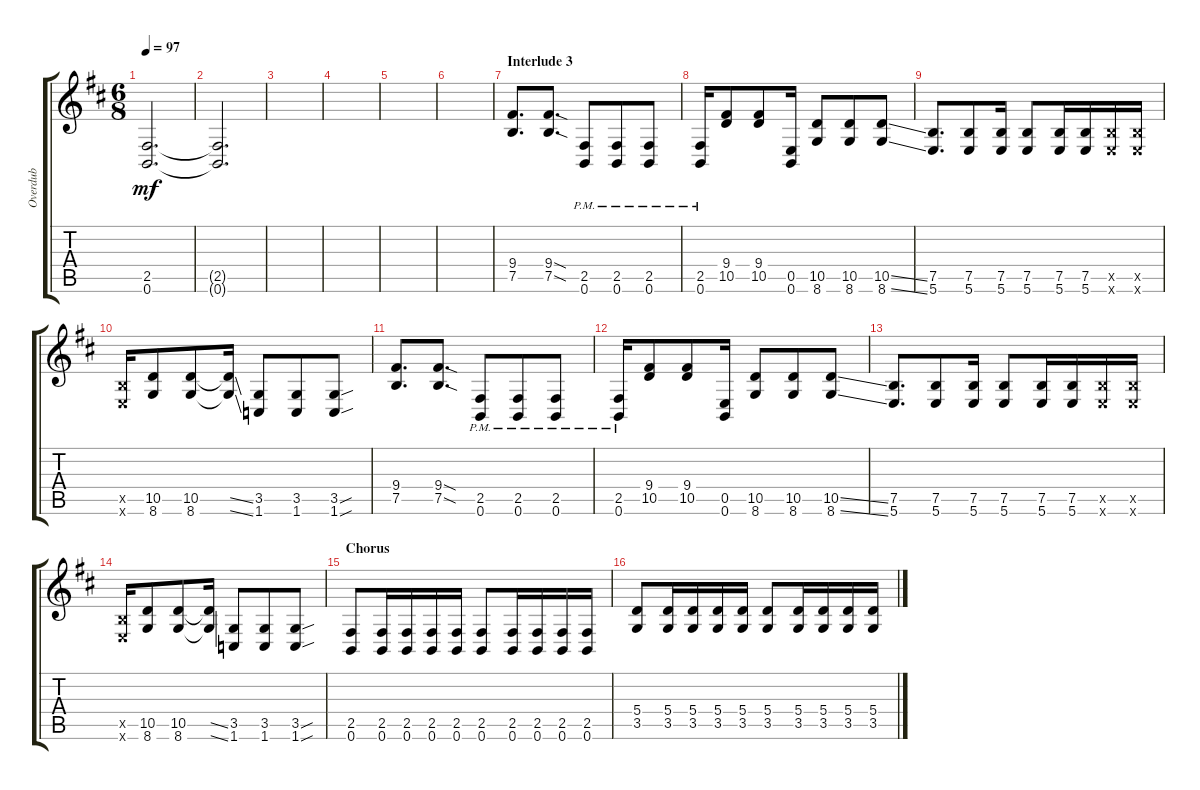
\track ("Overdub" "Overdub") {instrument overdrivenguitar}
\staff {score tabs}
\tuning (B3 Gb3 D3 A2 E2 B1) {hide}
\ts (6 8)
\tempo 97
\clef g2
\ks bminor
(2.5{t} 0.6{t}).2{d dy mf} |
(2.5{t} 0.6{t}).2{d} |
|
|
|
|
\section ("" "Interlude 3")
(9.4 7.5).8{d} (9.4{sod} 7.5{sod}).8{d} (2.5{pm} 0.6{pm}).8 (2.5{pm} 0.6{pm}).8 (2.5{pm} 0.6{pm}).8 |
(2.5{pm} 0.6{pm}).16 (9.4 10.5).8 (9.4 10.5).8 (0.5 0.6).16 (10.5 8.6).8 (10.5 8.6).8 (10.5{ss} 8.6{ss}).8 |
(7.5 5.6).8{d} (7.5 5.6).8 (7.5 5.6).16 (7.5 5.6).8 (7.5 5.6).16 (7.5 5.6).16 (7.5{x} 5.6{x}).16 (7.5{x} 5.6{x}).16 |
(7.5{x} 5.6{x}).16 (10.5 8.6).8 (10.5 8.6).8 (10.5{ss t} 8.6{ss t}).16 (3.5 1.6).8 (3.5 1.6).8 (3.5{sou} 1.6{sou}).8 |
(9.4 7.5).8{d} (9.4{sod} 7.5{sod}).8{d} (2.5{pm} 0.6{pm}).8 (2.5{pm} 0.6{pm}).8 (2.5{pm} 0.6{pm}).8 |
(2.5{pm} 0.6{pm}).16 (9.4 10.5).8 (9.4 10.5).8 (0.5 0.6).16 (10.5 8.6).8 (10.5 8.6).8 (10.5{ss} 8.6{ss}).8 |
(7.5 5.6).8{d} (7.5 5.6).8 (7.5 5.6).16 (7.5 5.6).8 (7.5 5.6).16 (7.5 5.6).16 (7.5{x} 5.6{x}).16 (7.5{x} 5.6{x}).16 |
(7.5{x} 5.6{x}).16 (10.5 8.6).8 (10.5 8.6).8 (10.5{ss t} 8.6{ss t}).16 (3.5 1.6).8 (3.5 1.6).8 (3.5{sou} 1.6{sou}).8 |
\section ("" "Chorus")
(2.5 0.6).8 (2.5 0.6).16 (2.5 0.6).16 (2.5 0.6).16 (2.5 0.6).16 (2.5 0.6).8 (2.5 0.6).16 (2.5 0.6).16 (2.5 0.6).16 (2.5 0.6).16 |
(5.4 3.5).8 (5.4 3.5).16 (5.4 3.5).16 (5.4 3.5).16 (5.4 3.5).16 (5.4 3.5).8 (5.4 3.5).16 (5.4 3.5).16 (5.4 3.5).16 (5.4 3.5).16
